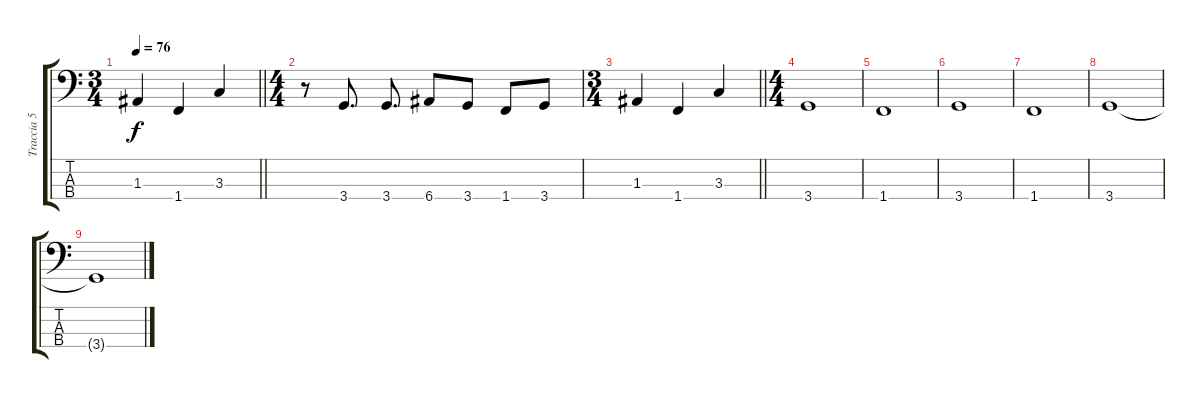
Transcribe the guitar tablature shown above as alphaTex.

\track ("Traccia 5" "Traccia 5") {instrument electricbassfinger}
\staff {score tabs}
\tuning (G2 D2 A1 E1) {hide}
\ts (3 4)
\tempo 76
\clef f4
\barLineRight lightlight
\ks c
1.3.4{dy f} 1.4.4 3.3.4 |
\ts (4 4)
r.8 3.4.8{d} 3.4.8{d} 6.4.8 3.4.8 1.4.8 3.4.8 |
\ts (3 4)
\barLineRight lightlight
1.3.4 1.4.4 3.3.4 |
\ts (4 4)
3.4.1 |
1.4.1 |
3.4.1 |
1.4.1 |
3.4.1 |
3.4{t}.1
